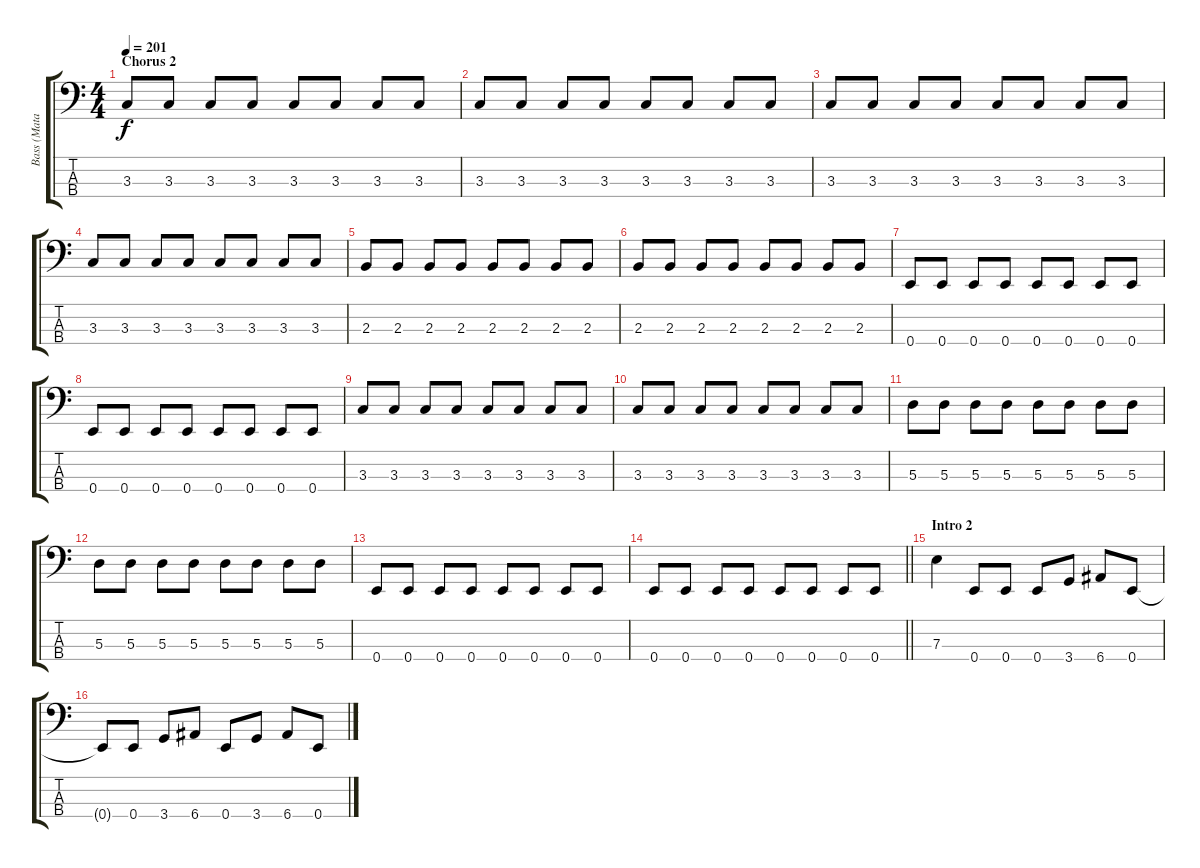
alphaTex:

\track ("Bass (Matatabi)" "Bass (Mata") {instrument electricbasspick}
\staff {score tabs}
\tuning (G2 D2 A1 E1) {hide}
\ts (4 4)
\section ("" "Chorus 2")
\tempo 201
\clef f4
\ks c
3.3.8{dy f} 3.3.8 3.3.8 3.3.8 3.3.8 3.3.8 3.3.8 3.3.8 |
3.3.8 3.3.8 3.3.8 3.3.8 3.3.8 3.3.8 3.3.8 3.3.8 |
3.3.8 3.3.8 3.3.8 3.3.8 3.3.8 3.3.8 3.3.8 3.3.8 |
3.3.8 3.3.8 3.3.8 3.3.8 3.3.8 3.3.8 3.3.8 3.3.8 |
2.3.8 2.3.8 2.3.8 2.3.8 2.3.8 2.3.8 2.3.8 2.3.8 |
2.3.8 2.3.8 2.3.8 2.3.8 2.3.8 2.3.8 2.3.8 2.3.8 |
0.4.8 0.4.8 0.4.8 0.4.8 0.4.8 0.4.8 0.4.8 0.4.8 |
0.4.8 0.4.8 0.4.8 0.4.8 0.4.8 0.4.8 0.4.8 0.4.8 |
3.3.8 3.3.8 3.3.8 3.3.8 3.3.8 3.3.8 3.3.8 3.3.8 |
3.3.8 3.3.8 3.3.8 3.3.8 3.3.8 3.3.8 3.3.8 3.3.8 |
5.3.8 5.3.8 5.3.8 5.3.8 5.3.8 5.3.8 5.3.8 5.3.8 |
5.3.8 5.3.8 5.3.8 5.3.8 5.3.8 5.3.8 5.3.8 5.3.8 |
0.4.8 0.4.8 0.4.8 0.4.8 0.4.8 0.4.8 0.4.8 0.4.8 |
\barLineRight lightlight
0.4.8 0.4.8 0.4.8 0.4.8 0.4.8 0.4.8 0.4.8 0.4.8 |
\section ("" "Intro 2")
7.3.4 0.4.8 0.4.8 0.4.8 3.4.8 6.4.8 0.4.8 |
0.4{t}.8 0.4.8 3.4.8 6.4.8 0.4.8 3.4.8 6.4.8 0.4.8
